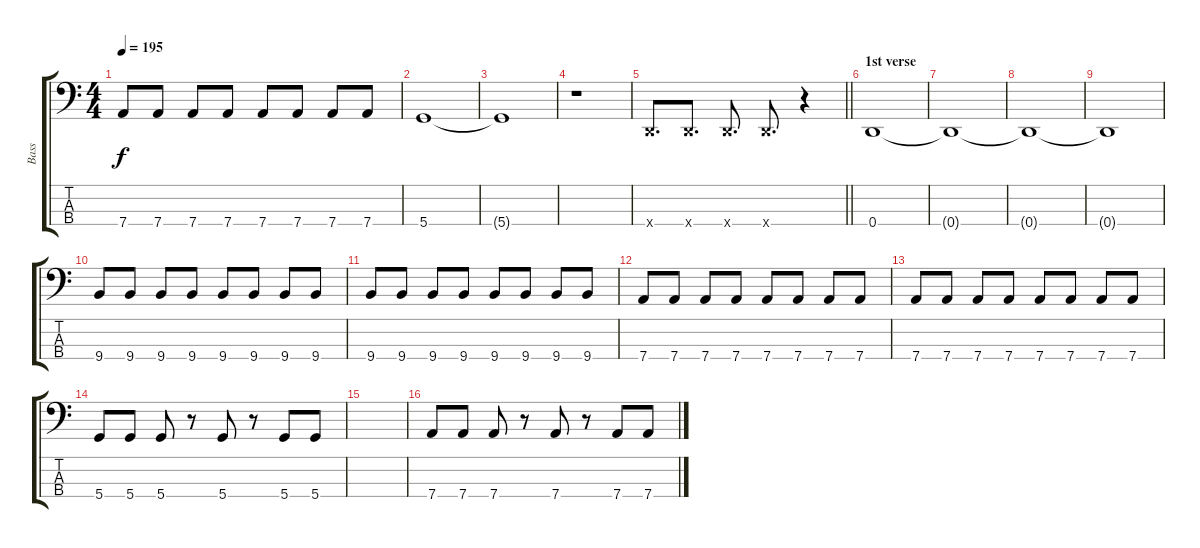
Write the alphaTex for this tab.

\track ("Bass" "Bass") {instrument electricbassfinger}
\staff {score tabs}
\tuning (G2 D2 A1 D1) {hide}
\ts (4 4)
\tempo 195
\clef f4
\ks c
7.4.8{dy f} 7.4.8 7.4.8 7.4.8 7.4.8 7.4.8 7.4.8 7.4.8 |
5.4.1 |
5.4{t}.1 |
r.1 |
\barLineRight lightlight
0.4{x}.8{d} 0.4{x}.8{d} 0.4{x}.8{d} 0.4{x}.8{d} r.4 |
\section ("" "1st verse")
0.4.1 |
0.4{t}.1 |
0.4{t}.1 |
0.4{t}.1 |
9.4.8 9.4.8 9.4.8 9.4.8 9.4.8 9.4.8 9.4.8 9.4.8 |
9.4.8 9.4.8 9.4.8 9.4.8 9.4.8 9.4.8 9.4.8 9.4.8 |
7.4.8 7.4.8 7.4.8 7.4.8 7.4.8 7.4.8 7.4.8 7.4.8 |
7.4.8 7.4.8 7.4.8 7.4.8 7.4.8 7.4.8 7.4.8 7.4.8 |
5.4.8 5.4.8 5.4.8 r.8 5.4.8 r.8 5.4.8 5.4.8 |
|
7.4.8 7.4.8 7.4.8 r.8 7.4.8 r.8 7.4.8 7.4.8
